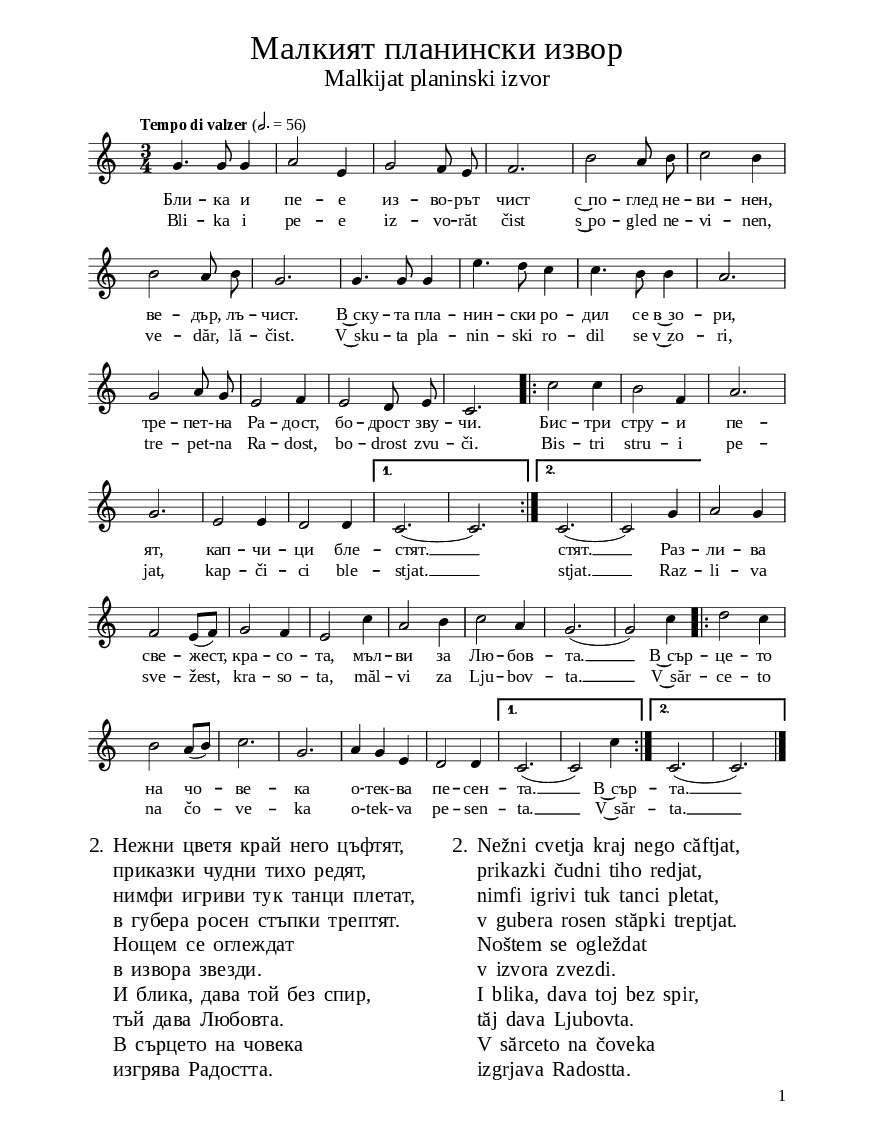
\version "2.24.1"

% include paper part and global functions
\include "include/globals.ily"

\bookpart {
  \label #'ref165
  \tocItem \markup "Малкият планински извор – Malkijat planinski izvor"
  \include "include/bookpart-paper.ily"
  \score {
    \include "include/score-layout.ily"

    \new Voice \relative  c'{
      \clef treble
      \key c \major
      \time 3/4
      \tempoFunc "Tempo di valzer" 2. "56"
      \autoBeamOff
      g'4. g8 g4 | % 2
      a2 e4 | % 3
      g2 f8 e8 | % 4
      f2. | % 5
      b2 a8  b8 | % 6
      c2  b4 \break | % 7
      b2 a8  b8 | % 8
      g2. | % 9
      g4. g8 g4 |
      e'4.  d8  c4 | % 11
      c4.  b8  b4 | % 12
      a2. \break | % 13
      g2 a8 g8 | % 14
      e2 f4 | % 15
      e2 d8 e8 | % 16
      c2. \repeat volta 2 {
        | % 17
        c'2  c4 | % 18
        b2 f4  | % 19
        a2. \break |
        g2. | % 21
        e2 e4 | % 22
        d2 d4
      }
      \alternative {
        {
          | % 23
          c2. ~ | % 24
          c2.
        }
        {
          | % 25
          c2. ~ | % 26
          c2 g'4
        }
      }
      a2 g4 \break | % 28
      f2 e8 ([ f8] ) | % 29
      g2 f4 |
      e2  c'4 | % 31
      a2  b4 | % 32
      c2 a4 | % 33
      g2. ( | % 34
      g2 )  c4
      \repeat volta 2 {
        | % 35
        d2  c4 \break | % 36
        b2 a8 [(  b8 )] | % 37
        c2. | % 38
        g2. | % 39
        a4 g4 e4 |
        d2 d4
      }

      \alternative {
        {
          | % 41
          c2. ( | % 42
          c2 )  c'4
        }
        {
          | % 43
          c,2. ( | % 44
          c2. )
        }
      }
      \bar "|."
    }

    \addlyrics {
      Бли -- ка и пе -- е из -- "во-" --
      рът чист с~по -- глед не -- ви --
      нен, ве -- дър, лъ -- чист. В~ску --
      та пла -- нин -- ски ро -- дил се
      в~зо -- ри, тре -- "пет-" -- на Ра --
      дост, бо -- дрост зву -- чи. Бис --
      три стру -- и пе -- ят, кап -- чи --
      ци бле -- стят. __   стят. __   Раз --
      ли -- ва све -- жест,  кра -- со
      -- та, мъл -- ви за Лю -- бов -- та. __ 
      В~сър -- це -- то на чо -- ве
      -- ка о -- "тек-" -- ва пе -- сен -- та. __ 
      В~сър -- та. __ 

    }

     \addlyrics {
      Bli -- ka i pe -- e iz -- vo --
      răt čist s~po -- gled ne -- vi --
      nen, ve -- dăr, lă -- čist. V~sku --
      ta pla -- nin -- ski ro -- dil se
      v~zo -- ri, tre -- pet -- na Ra --
      dost, bo -- drost zvu -- či. Bis --
      tri stru -- i pe -- jat, kap -- či --
      ci ble -- stjat. __ stjat. __ Raz --
      li -- va sve -- žest,  kra -- so
      -- ta, măl -- vi za Lju -- bov -- ta. __ 
      V~săr -- ce -- to na čo -- ve
      -- ka o -- "tek-" -- va pe -- sen -- ta. __ 
      V~săr -- ta. __ 

    }
    \header {
      title = \titleFunc "Малкият планински извор" "Malkijat planinski izvor"
    }

    \midi{}

  } % score
  %\markup \dc-two "D.C." "con repitione"



  \markup \fontsize #bgCoupletFontSize {
 
    \override #`(baseline-skip . ,bgCoupletBaselineSkip)
    \column {
      \line {   2. Нежни цветя край него цъфтят,}
      \line {   "   "  приказки чудни тихо редят,  }
      \line {   "   " нимфи игриви тук танци плетат,}
      \line {   "   " в губера росен стъпки трептят. }
      \line {   "   "  Нощем се оглеждат}
      \line {   "   "  в извора  звезди.}
      \line {   "   "  И блика, дава  той без спир,}
      \line {   "   "  тъй дава Любовта. }
      \line {   "   "   В сърцето на човека}
      \line {   "   "    изгрява Радостта.}
    }

 \hspace #3
    \override #`(baseline-skip . ,bgCoupletBaselineSkip)
    \column {
      \line {   2. Nežni cvetja kraj nego căftjat,}
      \line {   "   "  prikazki čudni tiho redjat,  }
      \line {   "   " nimfi igrivi tuk tanci pletat,}
      \line {   "   " v gubera rosen stăpki treptjat. }
      \line {   "   "  Noštem se ogleždat}
      \line {   "   "  v izvora  zvezdi.}
      \line {   "   "  I blika, dava  toj bez spir,}
      \line {   "   "  tăj dava Ljubovta. }
      \line {   "   "   V sărceto na čoveka}
      \line {   "   "    izgrjava Radostta.}
    } %column
  } % markup


  % include foreign translation(s) of the song
  \version "2.22.1"

\markup \fill-line { \fontsize #deTitleFontSize "Die kleine Bergquelle" }
\markup \null
\markup \null
\markup \fontsize #deCoupletFontSize {
  \hspace #10
  \override #`(baseline-skip . ,deCoupletBaselineSkip)

  \column {
    \line { " " }


\line { " "Die reine Quelle sprudelt und singt}

\line { " "mit einem unschuldigen, munteren, hellen Blick,}

\line { " "Im Schoss der Gebirge in der Morgenröte geboren,}

\line { " "zitternde Freude, Munterkeit erklingt. }

\line { " "Klare Rinnsale singen, ihre Tropfen funkeln. (2) }

\line { " "Sie verbreitet Frische und Schönheit}

\line { " "Sie flüstert über die Liebe. }

\line { " "Im Herzen des Menschen hallt das Lied wider.}

\line { " "Zarte Blumen blühen um ihr herum,}

\line { " "sie sprechen leise wunderbare Märchen.}

\line { " "Spielerische Nymphen stricken Tänze,}

\line { " "auf einem taubedeckten Teppich schwingen Schritte. }

\line { " "Nachts spiegeln sich die Sterne in der Quelle.}

\line { " "Und sie sprudelt und gibt unaufhörlich.}

\line { " "So gibt die Liebe. }

\line { " "In den Herzen der Menschen geht die Freude auf. (2)}
  }
}



} % bookpart
